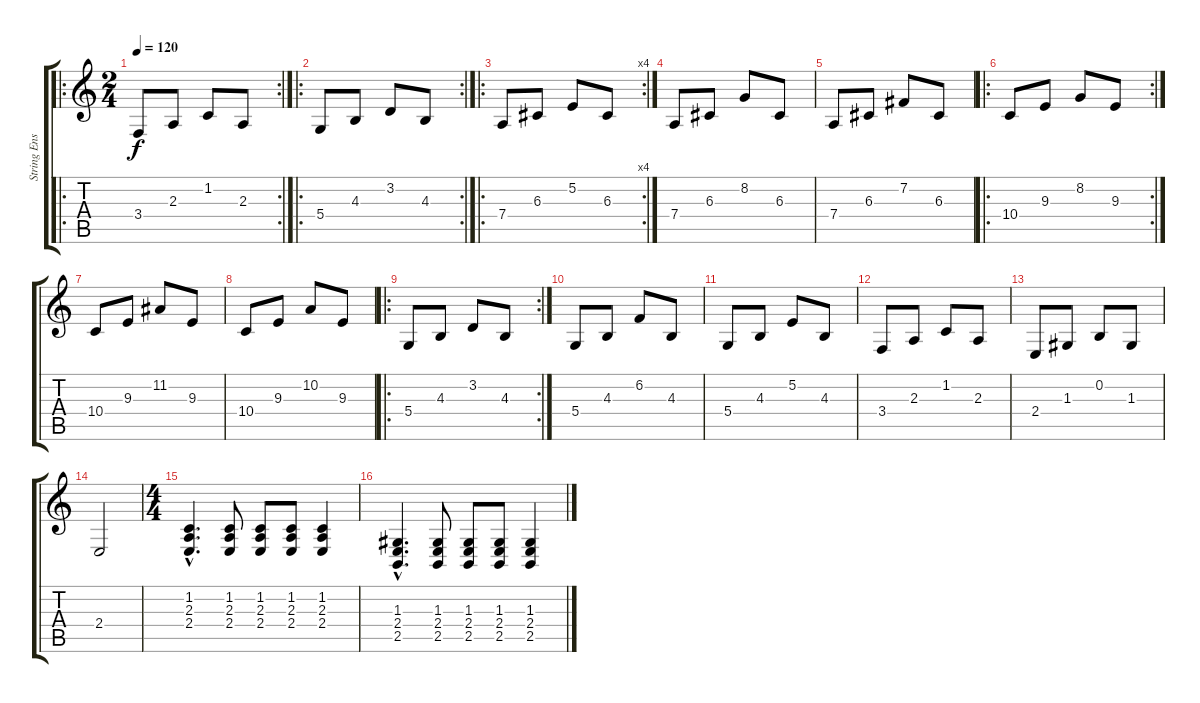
\track ("String Ensemble" "String Ens") {instrument stringensemble1}
\staff {score tabs}
\tuning (E4 B3 G3 D3 A2 E2) {hide}
\ro
\rc 2
\ts (2 4)
\tempo 120
\clef g2
\ks c
3.4.8{dy f} 2.3.8 1.2.8 2.3.8 |
\ro
\rc 2
5.4.8 4.3.8 3.2.8 4.3.8 |
\ro
\rc 4
7.4.8 6.3.8 5.2.8 6.3.8 |
7.4.8 6.3.8 8.2.8 6.3.8 |
7.4.8 6.3.8 7.2.8 6.3.8 |
\ro
\rc 2
10.4.8 9.3.8 8.2.8 9.3.8 |
10.4.8 9.3.8 11.2.8 9.3.8 |
10.4.8 9.3.8 10.2.8 9.3.8 |
\ro
\rc 2
5.4.8 4.3.8 3.2.8 4.3.8 |
5.4.8 4.3.8 6.2.8 4.3.8 |
5.4.8 4.3.8 5.2.8 4.3.8 |
3.4.8 2.3.8 1.2.8 2.3.8 |
2.4.8 1.3.8 0.2.8 1.3.8 |
2.4.2 |
\ts (4 4)
(1.2{hac} 2.3{hac} 2.4{hac}).4{d} (1.2 2.3 2.4).8 (1.2 2.3 2.4).8 (1.2 2.3 2.4).8 (1.2 2.3 2.4).4 |
(1.3{hac} 2.4{hac} 2.5{hac}).4{d} (1.3 2.4 2.5).8 (1.3 2.4 2.5).8 (1.3 2.4 2.5).8 (1.3 2.4 2.5).4
